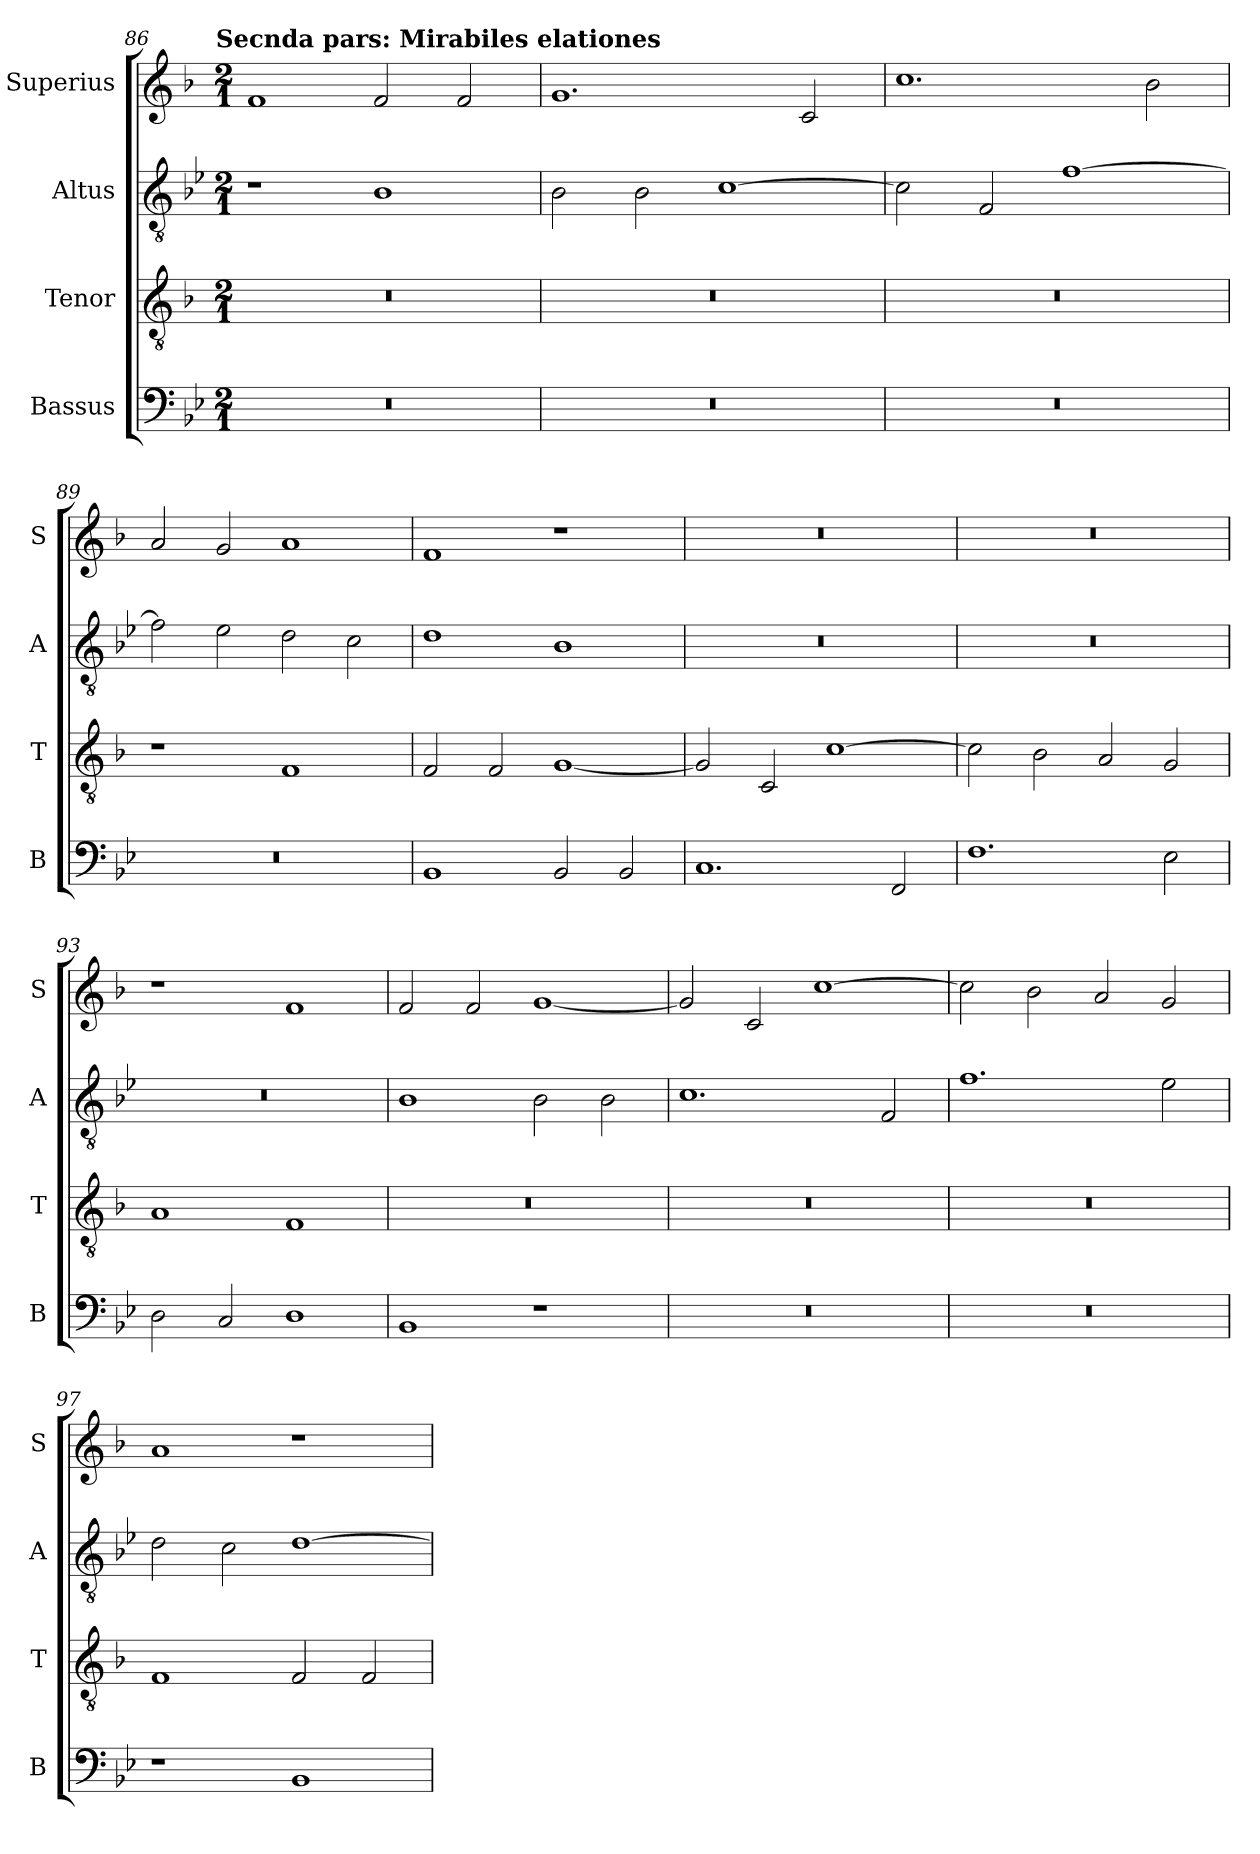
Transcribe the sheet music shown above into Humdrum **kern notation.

**kern	**kern	**kern	**kern
*part4	*part3	*part2	*part1
*staff4	*staff3	*staff2	*staff1
*I"Bassus	*I"Tenor	*I"Altus	*I"Superius
*I'B	*I'T	*I'A	*I'S
!!LO:LB:g=z
*clefF4	*clefGv2	*clefGv2	*clefG2
*k[b-e-]	*k[b-]	*k[b-e-]	*k[b-]
!!LO:TX:omd:t=Secnda pars&colon; Mirabiles elationes
*M2/1	*M2/1	*M2/1	*M2/1
=86	=86	=86	=86
0r	0r	1r	1f
.	.	1B-	2f
.	.	.	2f
=87	=87	=87	=87
0r	0r	2B-	1.g
.	.	2B-	.
.	.	[1c	.
.	.	.	2c
=88	=88	=88	=88
0r	0r	2c]	1.cc
.	.	2F	.
.	.	[1f	.
.	.	.	2b-
=89	=89	=89	=89
0r	1r	2f]	2a
.	.	2e-	2g
.	1F	2d	1a
.	.	2c	.
=90	=90	=90	=90
1BB-	2F	1d	1f
.	2F	.	.
2BB-	[1G	1B-	1r
2BB-	.	.	.
=91	=91	=91	=91
1.C	2G]	0r	0r
.	2C	.	.
.	[1c	.	.
2FF	.	.	.
=92	=92	=92	=92
1.F	2c]	0r	0r
.	2B-	.	.
.	2A	.	.
2E-	2G	.	.
=93	=93	=93	=93
2D	1A	0r	1r
2C	.	.	.
1D	1F	.	1f
=94	=94	=94	=94
1BB-	0r	1B-	2f
.	.	.	2f
1r	.	2B-	[1g
.	.	2B-	.
=95	=95	=95	=95
0r	0r	1.c	2g]
.	.	.	2c
.	.	.	[1cc
.	.	2F	.
=96	=96	=96	=96
0r	0r	1.f	2cc]
.	.	.	2b-
.	.	.	2a
.	.	2e-	2g
=97	=97	=97	=97
1r	1F	2d	1a
.	.	2c	.
1BB-	2F	[1d	1r
.	2F	.	.
=	=	=	=
*-	*-	*-	*-
